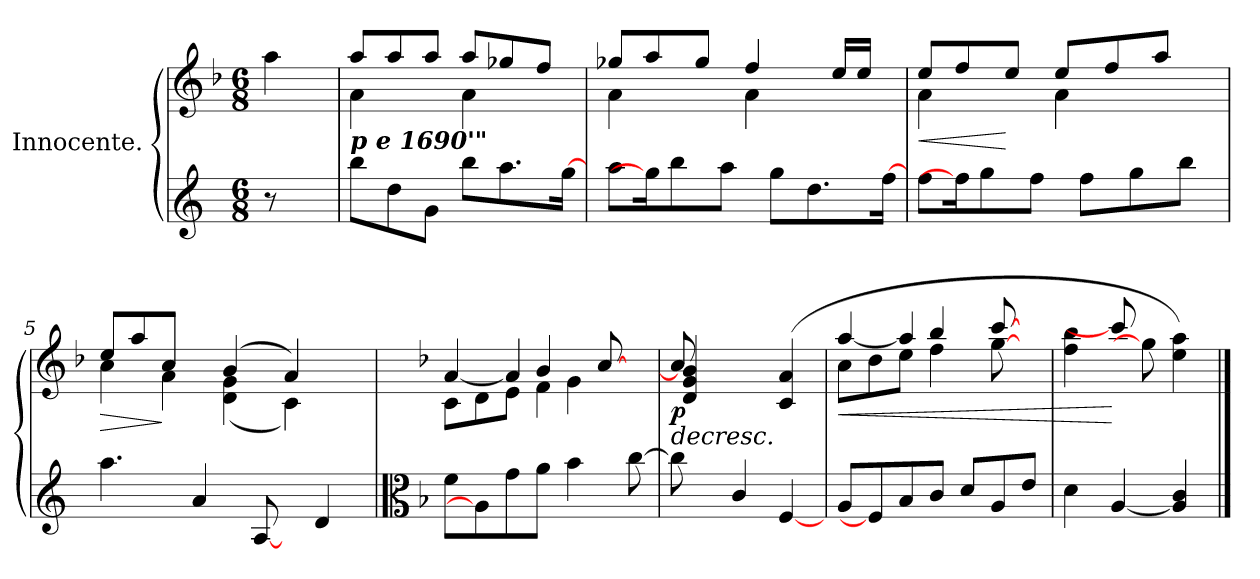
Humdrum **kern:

**kern	**kern	**dynam
*part1	*part1	*part1
*staff2	*staff1	*staff1/2
*I"Innocente.	*	*
*	*clefG3	*
*	*k[b-]	*
*M6/8	*M6/8	*
=1	=1	=1
8r	4ff\	.
8ryy	.	.
=2	=2	=2
*	*^	*
!	!LO:TX:b:Bi:t=p e 1690'"	!	!
8bb\L	8ff/L	4f\	.
8dd\	8ff/	.	.
8g\J	8ff/J	8ryy	.
8bb\L	8ff/L	4f\	.
8.aa\	8ee-X/	.	.
.	8dd/J	8ryy	.
[16gg\J	.	.	.
=3	=3	=3	=3
8aa\L	8ee-X/L	4f\	.
16gg\J]	8ff/	.	.
8bb\	.	.	.
.	8ee-/J	8ryy	.
8aa\J	.	.	.
.	4dd/	4f\	.
8gg\L	.	.	.
8.dd\	.	.	.
.	16cc/LL	16ryy	.
.	16cc/JJ	8ryy	.
[16ff\J	16ryy	.	.
=4	=4	=4	=4
!	!	!	!LO:HP:b
8ff\L	8cc/L	4f\	<
16ff\J]	8dd/	.	.
8gg\	.	.	.
.	8cc/J	8ryy	[
8ff\J	.	.	.
.	8cc/L	4f\	.
8ff\L	.	.	.
.	8dd/	.	.
8gg\	.	.	.
.	8ff/J	16ryy	.
8bb\J	.	8ryy	.
.	16ryy	.	.
=5	=5	=5	=5
!	!	!	!LO:HP:b
4.aa\	8cc/L	4a\	>
.	8ff/	.	.
.	8a/J	4f\	]
4a/	8ryy	.	.
.	(>4g/	(<4B-\ 4e\	.
[8A/	.	.	.
8ryy	4f/)	4A\)	.
4d/	.	.	.
.	8ryy	8ryy	.
*	*v	*v	*
!!LO:LB:g=z
=6	=6	=6
*clefC3	*	*
*k[b-]	*k[b-]	*
*	*^	*
*	*	*^	*
8f\L	4.ryy	[>4f/	8A\L	.
8A/]	.	.	8B-\	.
8g\	.	4f/]	8c\J	.
8a\J	4g/	.	4d\	.
4b-\	.	4e\	.	.
.	[8a/	.	8ryy	.
[8cc\	8ryy	8ryy	8ryy	.
=7	=7	=7	=7	=7
!	!	!	!	!LO:HP:b
!	!	!	!	!LO:DY:n=1:b
*	*	*v	*v	*
8cc\]	8a/]	(>4B-/ 4e/ 4g/	> p
8ryy	4.ryy	.	.
4c/	.	2ryy	.
[4F/	(4A/ 4f/	.	.
=8	=8	=8	=8
*	*	*^	*
!	!	!	!	!LO:HP:b
8A/L	4.ryy	[>4ff/	8a\L	<
8F/]	.	.	8b-\	.
8B-/	.	4ff/]	8cc\J	.
8c/J	4gg/	.	4dd\	.
8d/L	.	8ryy	.	.
8A/	[8aa/	4ryy	[8ee\	]
8e/J	8ryy	.	8ryy	.
*	*v	*v	*v	*
=9	=9	=9
4d\	4dd\ 4gg\	.
[<4A/	8aa/]	[
.	8ee\]	.
4A/] 4c/	4cc\ 4ff\)	.
==	==	==
*-	*-	*-
